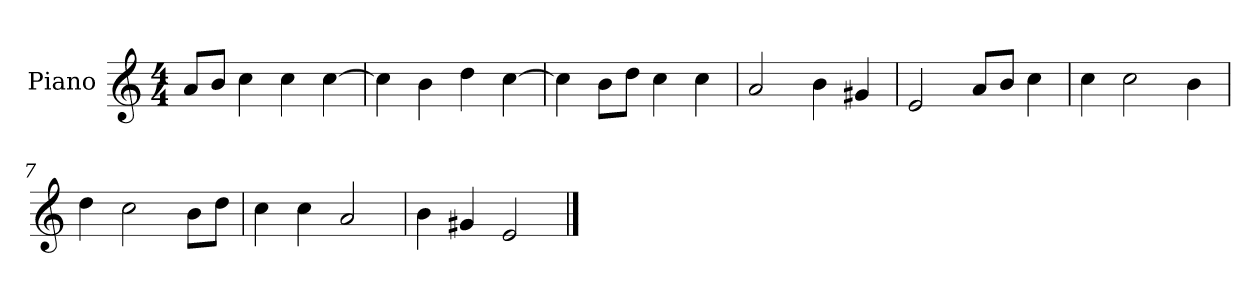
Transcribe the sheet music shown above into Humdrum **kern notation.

**kern
*part1
*staff1
*I"Piano
*I'P-no
*clefG2
*k[]
*M4/4
*MM90
=1
8a/L
8b/J
4cc\
4cc\
[4cc\
=2
4cc\]
4b\
4dd\
[4cc\
=3
4cc\]
8b\L
8dd\J
4cc\
4cc\
=4
2a/
4b\
4g#X/
=5
2e/
8a/L
8b/J
4cc\
=6
4cc\
2cc\
4b\
=7
4dd\
2cc\
8b\L
8dd\J
=8
4cc\
4cc\
2a/
!!LO:LB:g=z
=9
4b\
4g#X/
2e/
==
*-
